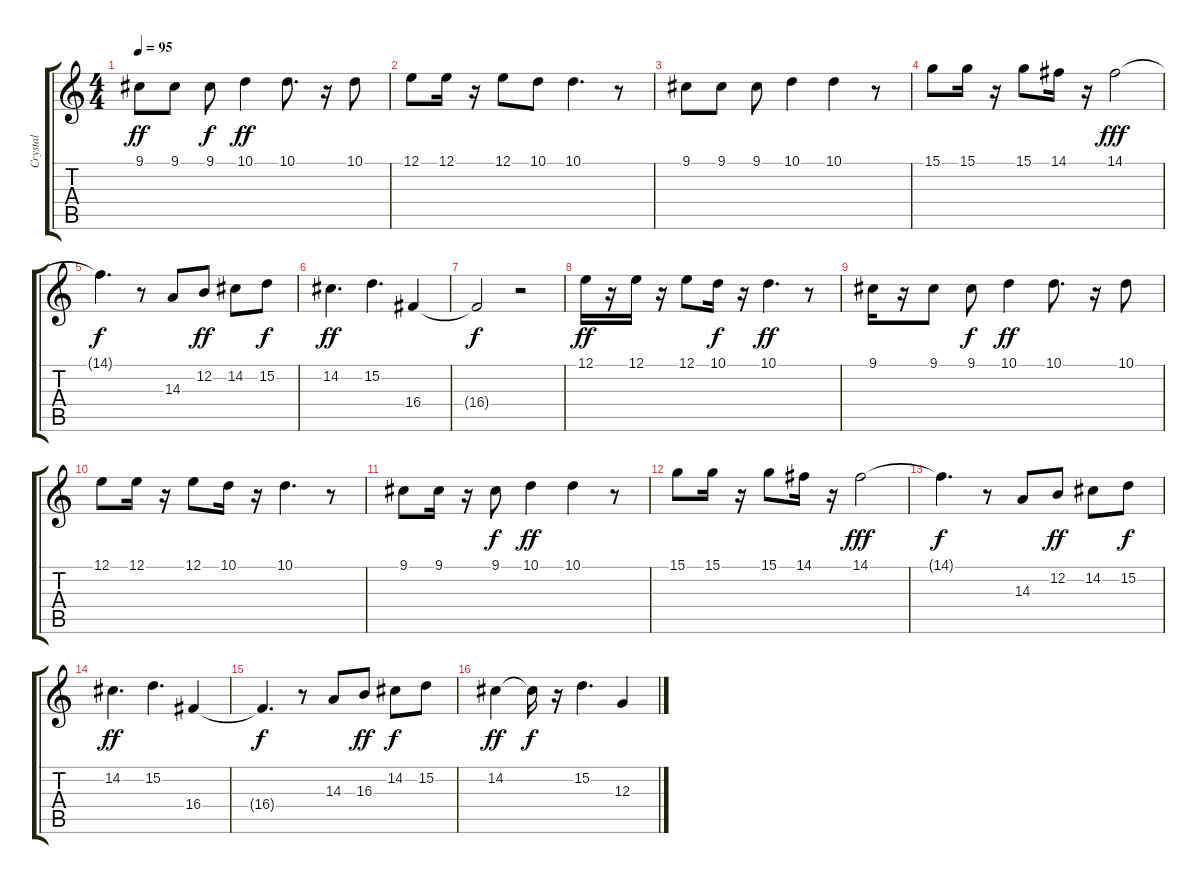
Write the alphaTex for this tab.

\track ("Crystal" "Crystal") {instrument fx3crystal}
\staff {score tabs}
\tuning (E4 B3 G3 D3 A2 E2) {hide}
\ts (4 4)
\tempo 95
\clef g2
\ks c
9.1.8{dy ff} 9.1.8 9.1.8{dy f} 10.1.4{dy ff} 10.1.8{d} r.16 10.1.8 |
12.1.8 12.1.16 r.16 12.1.8 10.1.8 10.1.4{d} r.8 |
9.1.8 9.1.8 9.1.8 10.1.4 10.1.4 r.8 |
15.1.8 15.1.16 r.16 15.1.8 14.1.16 r.16 14.1.2{dy fff} |
14.1{t}.4{d dy f} r.8 14.3.8 12.2.8{dy ff} 14.2.8 15.2.8{dy f} |
14.2.4{d dy ff} 15.2.4{d} 16.4.4 |
16.4{t}.2{dy f} r.2 |
12.1.16{dy ff} r.16 12.1.16 r.16 12.1.8 10.1.16{dy f} r.16 10.1.4{d dy ff} r.8 |
9.1.16 r.16 9.1.8 9.1.8{dy f} 10.1.4{dy ff} 10.1.8{d} r.16 10.1.8 |
12.1.8 12.1.16 r.16 12.1.8 10.1.16 r.16 10.1.4{d} r.8 |
9.1.8 9.1.16 r.16 9.1.8{dy f} 10.1.4{dy ff} 10.1.4 r.8 |
15.1.8 15.1.16 r.16 15.1.8 14.1.16 r.16 14.1.2{dy fff} |
14.1{t}.4{d dy f} r.8 14.3.8 12.2.8{dy ff} 14.2.8 15.2.8{dy f} |
14.2.4{d dy ff} 15.2.4{d} 16.4.4 |
16.4{t}.4{d dy f} r.8 14.3.8 16.3.8{dy ff} 14.2.8{dy f} 15.2.8 |
14.2.4{dy ff} 14.2{t}.16{dy f} r.16 15.2.4{d} 12.3.4
